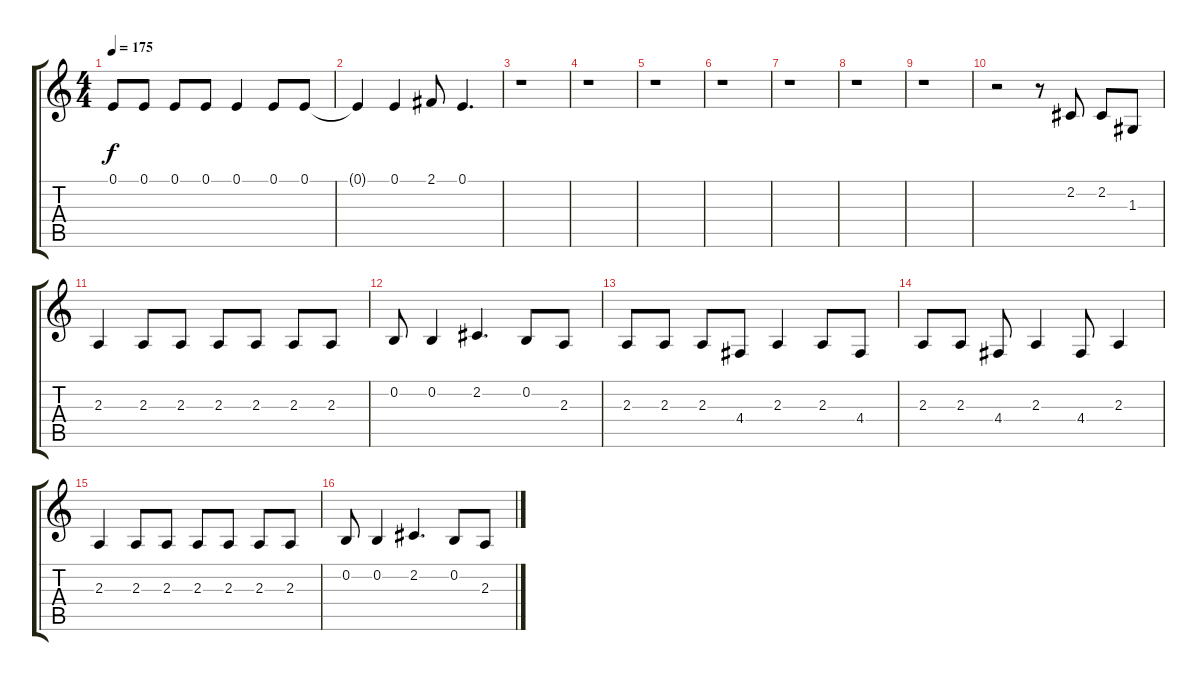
\track "" {instrument brasssection}
\staff {score tabs}
\tuning (E4 B3 G3 D3 A2 E2) {hide}
\ts (4 4)
\tempo 175
\clef g2
\ks c
0.1.8{dy f} 0.1.8 0.1.8 0.1.8 0.1.4 0.1.8 0.1.8 |
0.1{t}.4 0.1.4 2.1.8 0.1.4{d} |
r.1 |
r.1 |
r.1 |
r.1 |
r.1 |
r.1 |
r.1 |
r.2 r.8 2.2.8 2.2.8 1.3.8 |
2.3.4 2.3.8 2.3.8 2.3.8 2.3.8 2.3.8 2.3.8 |
0.2.8 0.2.4 2.2.4{d} 0.2.8 2.3.8 |
2.3.8 2.3.8 2.3.8 4.4.8 2.3.4 2.3.8 4.4.8 |
2.3.8 2.3.8 4.4.8 2.3.4 4.4.8 2.3.4 |
2.3.4 2.3.8 2.3.8 2.3.8 2.3.8 2.3.8 2.3.8 |
0.2.8 0.2.4 2.2.4{d} 0.2.8 2.3.8
